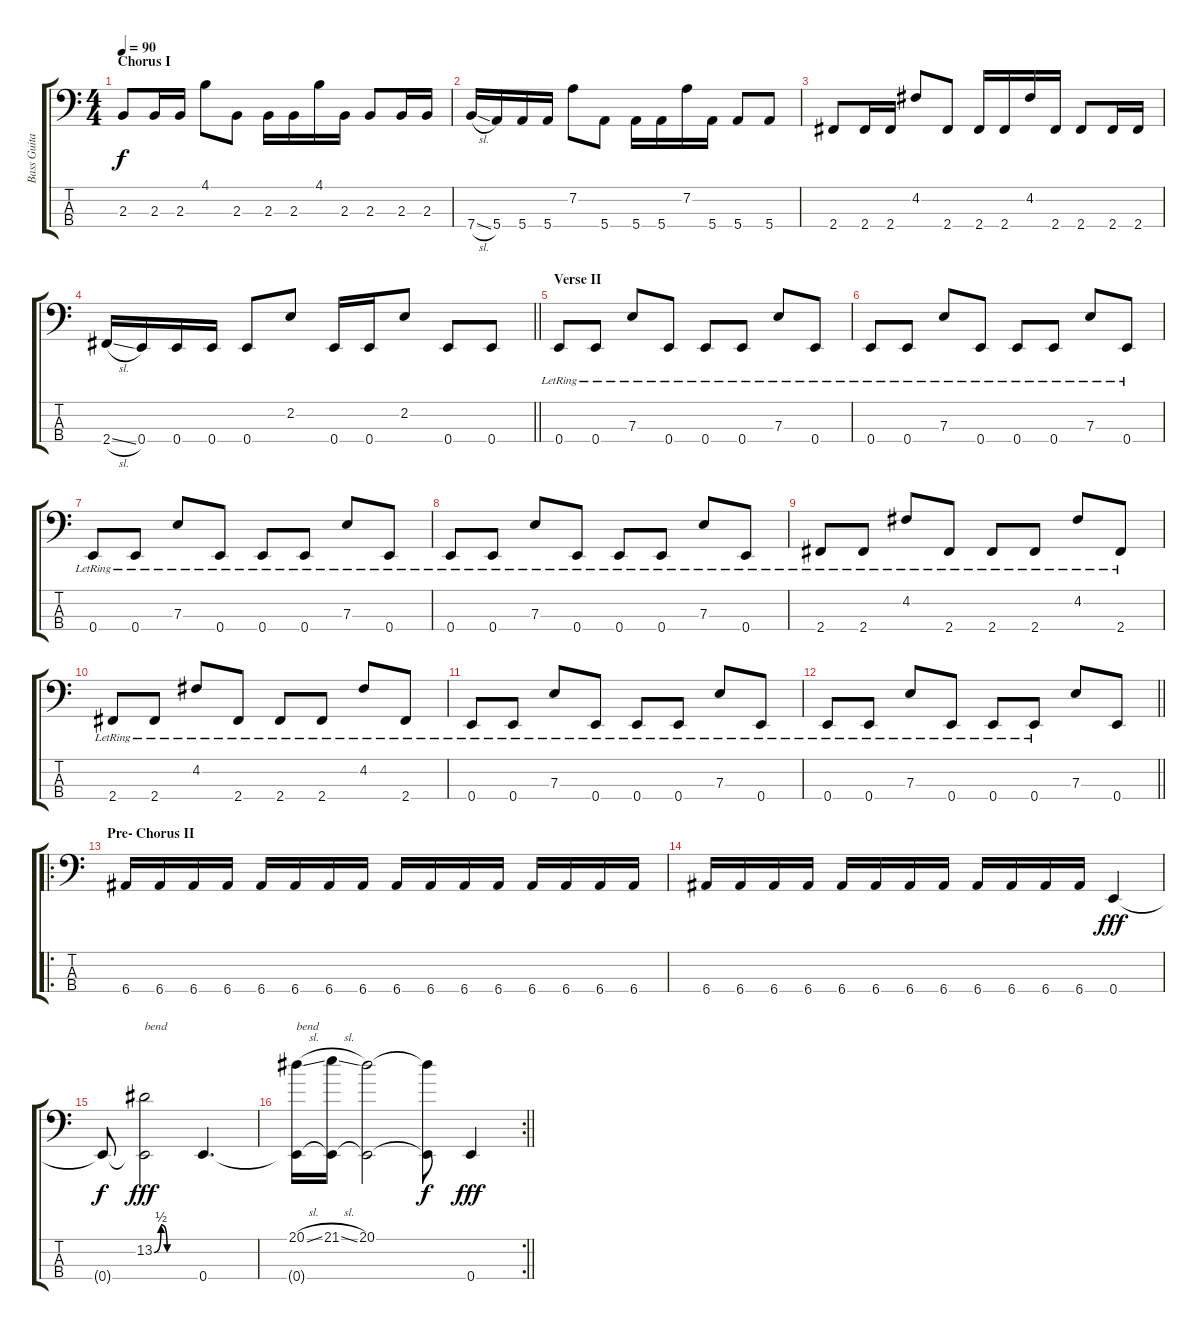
\track ("Bass Guitar" "Bass Guita") {instrument electricbassfinger}
\staff {score tabs}
\tuning (G2 D2 A1 E1) {hide}
\ts (4 4)
\section ("" "Chorus I")
\tempo 90
\clef f4
\ks c
2.3.8{dy f instrument electricbassfinger} 2.3.16 2.3.16 4.1.8 2.3.8 2.3.16 2.3.16 4.1.16 2.3.16 2.3.8 2.3.16 2.3.16 |
7.4{sl}.16 5.4.16 5.4.16 5.4.16 7.2.8 5.4.8 5.4.16 5.4.16 7.2.16 5.4.16 5.4.8 5.4.8 |
2.4.8 2.4.16 2.4.16 4.2.8 2.4.8 2.4.16 2.4.16 4.2.16 2.4.16 2.4.8 2.4.16 2.4.16 |
\barLineRight lightlight
2.4{sl}.16 0.4.16 0.4.16 0.4.16 0.4.8 2.2.8 0.4.16 0.4.16 2.2.8 0.4.8 0.4.8 |
\section ("" "Verse II")
0.4{lr}.8 0.4{lr}.8 7.3{lr}.8 0.4{lr}.8 0.4{lr}.8 0.4{lr}.8 7.3{lr}.8 0.4{lr}.8 |
0.4{lr}.8 0.4{lr}.8 7.3{lr}.8 0.4{lr}.8 0.4{lr}.8 0.4{lr}.8 7.3{lr}.8 0.4{lr}.8 |
0.4{lr}.8 0.4{lr}.8 7.3{lr}.8 0.4{lr}.8 0.4{lr}.8 0.4{lr}.8 7.3{lr}.8 0.4{lr}.8 |
0.4{lr}.8 0.4{lr}.8 7.3{lr}.8 0.4{lr}.8 0.4{lr}.8 0.4{lr}.8 7.3{lr}.8 0.4{lr}.8 |
2.4{lr}.8 2.4{lr}.8 4.2{lr}.8 2.4{lr}.8 2.4{lr}.8 2.4{lr}.8 4.2{lr}.8 2.4{lr}.8 |
2.4{lr}.8 2.4{lr}.8 4.2{lr}.8 2.4{lr}.8 2.4{lr}.8 2.4{lr}.8 4.2{lr}.8 2.4{lr}.8 |
0.4{lr}.8 0.4{lr}.8 7.3{lr}.8 0.4{lr}.8 0.4{lr}.8 0.4{lr}.8 7.3{lr}.8 0.4{lr}.8 |
\barLineRight lightlight
0.4{lr}.8 0.4{lr}.8 7.3{lr}.8 0.4{lr}.8 0.4{lr}.8 0.4{lr}.8 7.3.8 0.4.8 |
\ro
\section ("" "Pre- Chorus II")
6.4.16{instrument electricbassfinger} 6.4.16 6.4.16 6.4.16 6.4.16 6.4.16 6.4.16 6.4.16 6.4.16 6.4.16 6.4.16 6.4.16 6.4.16 6.4.16 6.4.16 6.4.16 |
6.4.16 6.4.16 6.4.16 6.4.16 6.4.16 6.4.16 6.4.16 6.4.16 6.4.16 6.4.16 6.4.16 6.4.16 0.4.4{dy fff instrument lead2sawtooth} |
0.4{t}.8{dy f} (13.2{be (custom 0 0 10 2 19 0 60 0)} 0.4{t}).2{txt "bend" dy fff} 0.4.4{d} |
\rc 2
\barLineRight lightlight
(20.1{sl} 0.4{t}).16{txt "bend"} (21.1{sl} 0.4{t}).16 (20.1 0.4{t}).2 (20.1{t} 0.4{t}).8{dy f} 0.4.4{dy fff}
